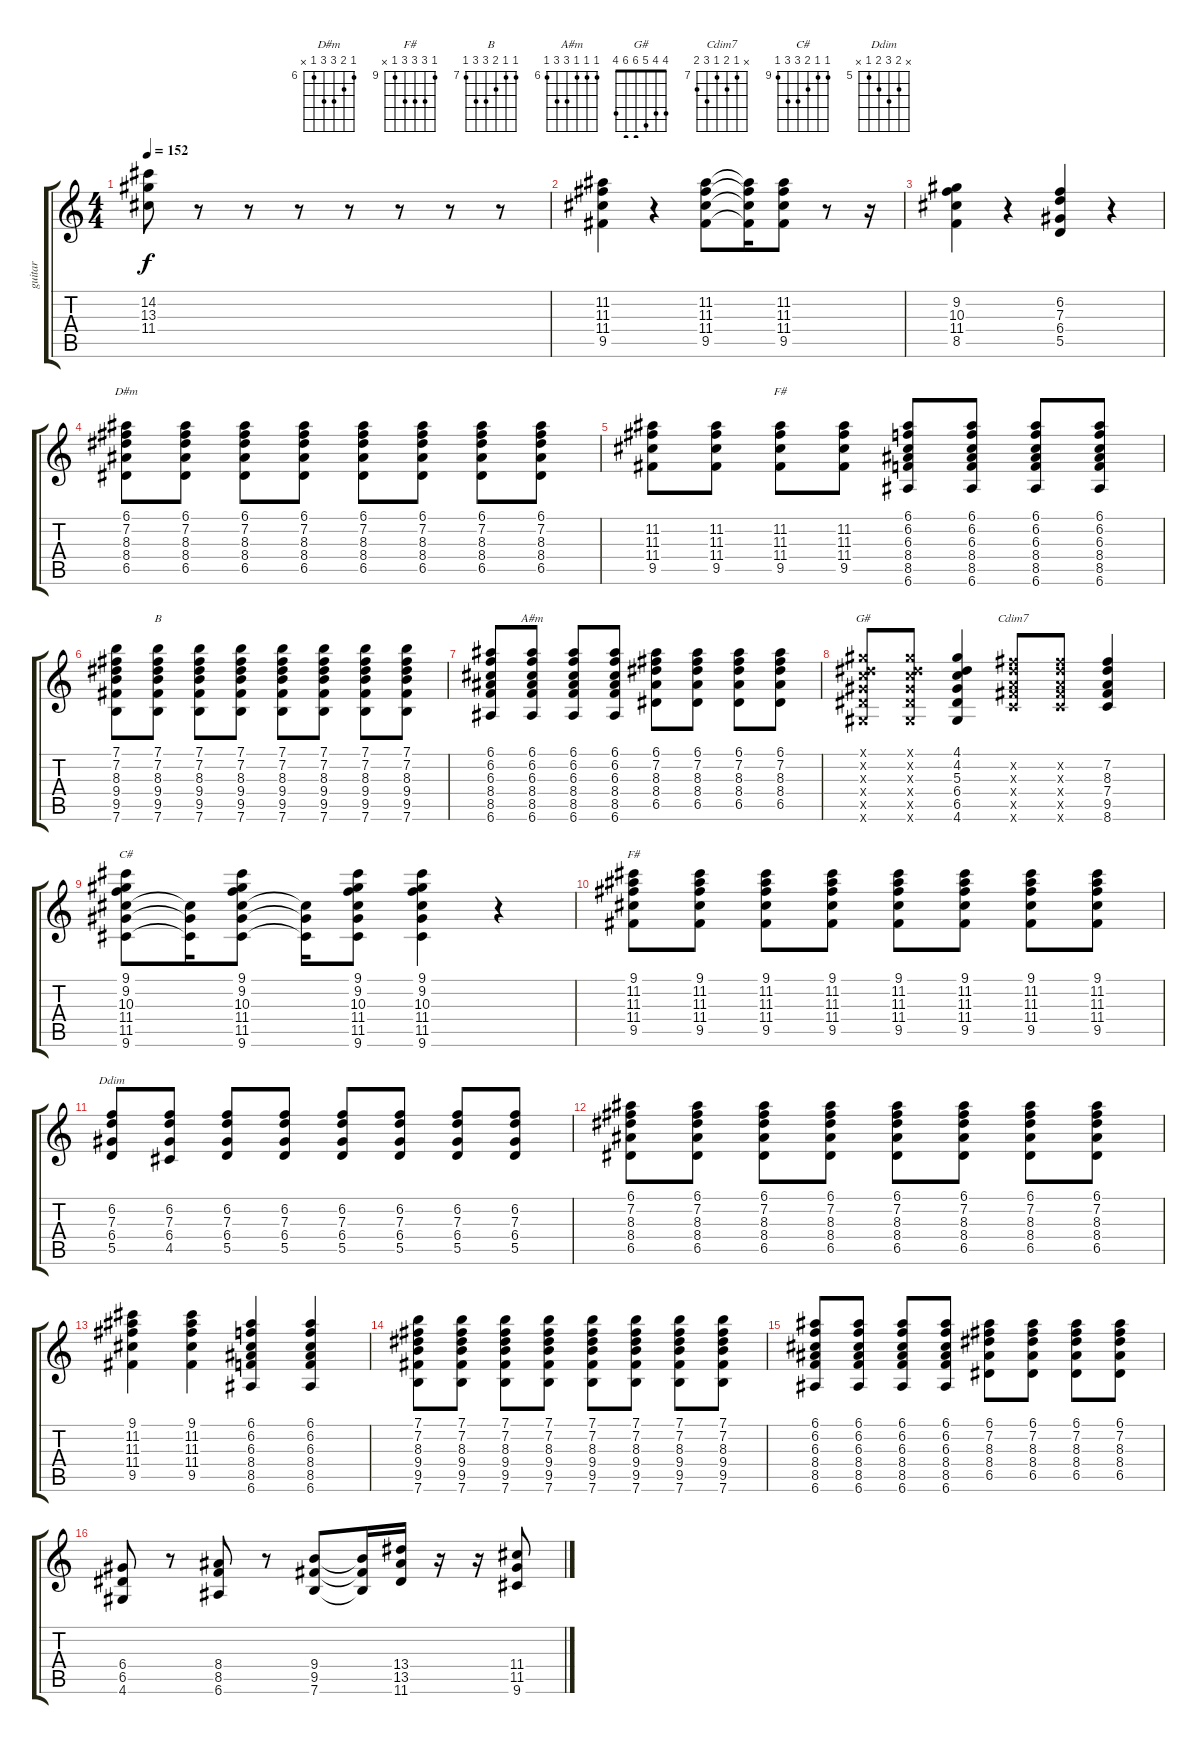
\track ("guitar" "guitar") {instrument electricguitarclean}
\staff {score tabs}
\tuning (E4 B3 G3 D3 A2 E2) {hide}
\chord ("D#m" 6 7 8 8 6 x) {firstfret 6}
\chord ("F#" x 11 11 11 9 x) {firstfret 9}
\chord ("B" 7 7 8 9 9 7) {firstfret 7}
\chord ("A#m" 6 6 6 8 8 6) {firstfret 6}
\chord ("G#" 4 4 5 6 6 4)
\chord ("Cdim7" x 7 8 7 9 8) {firstfret 7}
\chord ("C#" 9 9 10 11 11 9) {firstfret 9}
\chord ("F#" 9 11 11 11 9 x) {firstfret 9}
\chord ("Ddim" x 6 7 6 5 x) {firstfret 5}
\ts (4 4)
\tempo 152
\clef g2
\ks c
(14.2 13.3 11.4).8{dy f} r.8 r.8 r.8 r.8 r.8 r.8 r.8 |
(11.2 11.3 11.4 9.5).4 r.4 (11.2 11.3 11.4 9.5).8 (11.2{t} 11.3{t} 11.4{t} 9.5{t}).16 (11.2 11.3 11.4 9.5).8 r.8 r.16 |
(9.2 10.3 11.4 8.5).4 r.4 (6.2 7.3 6.4 5.5).4 r.4 |
(6.1 7.2 8.3 8.4 6.5).8{ch "D#m"} (6.1 7.2 8.3 8.4 6.5).8 (6.1 7.2 8.3 8.4 6.5).8 (6.1 7.2 8.3 8.4 6.5).8 (6.1 7.2 8.3 8.4 6.5).8 (6.1 7.2 8.3 8.4 6.5).8 (6.1 7.2 8.3 8.4 6.5).8 (6.1 7.2 8.3 8.4 6.5).8 |
(11.2 11.3 11.4 9.5).8 (11.2 11.3 11.4 9.5).8 (11.2 11.3 11.4 9.5).8{ch "F#"} (11.2 11.3 11.4 9.5).8 (6.1 6.2 6.3 8.4 8.5 6.6).8 (6.1 6.2 6.3 8.4 8.5 6.6).8 (6.1 6.2 6.3 8.4 8.5 6.6).8 (6.1 6.2 6.3 8.4 8.5 6.6).8 |
(7.1 7.2 8.3 9.4 9.5 7.6).8 (7.1 7.2 8.3 9.4 9.5 7.6).8{ch "B"} (7.1 7.2 8.3 9.4 9.5 7.6).8 (7.1 7.2 8.3 9.4 9.5 7.6).8 (7.1 7.2 8.3 9.4 9.5 7.6).8 (7.1 7.2 8.3 9.4 9.5 7.6).8 (7.1 7.2 8.3 9.4 9.5 7.6).8 (7.1 7.2 8.3 9.4 9.5 7.6).8 |
(6.1 6.2 6.3 8.4 8.5 6.6).8 (6.1 6.2 6.3 8.4 8.5 6.6).8{ch "A#m"} (6.1 6.2 6.3 8.4 8.5 6.6).8 (6.1 6.2 6.3 8.4 8.5 6.6).8 (6.1 7.2 8.3 8.4 6.5).8 (6.1 7.2 8.3 8.4 6.5).8 (6.1 7.2 8.3 8.4 6.5).8 (6.1 7.2 8.3 8.4 6.5).8 |
(4.1{x} 4.2{x} 5.3{x} 6.4{x} 6.5{x} 4.6{x}).8{ch "G#"} (4.1{x} 4.2{x} 5.3{x} 6.4{x} 6.5{x} 4.6{x}).8 (4.1 4.2 5.3 6.4 6.5 4.6).4 (7.2{x} 8.3{x} 7.4{x} 9.5{x} 8.6{x}).8{ch "Cdim7"} (7.2{x} 8.3{x} 7.4{x} 9.5{x} 8.6{x}).8 (7.2 8.3 7.4 9.5 8.6).4 |
(9.1 9.2 10.3 11.4 11.5 9.6).8{ch "C#"} (11.4{t} 11.5{t} 9.6{t}).16 (9.1 9.2 10.3 11.4 11.5 9.6).8 (11.4{t} 11.5{t} 9.6{t}).16 (9.1 9.2 10.3 11.4 11.5 9.6).8 (9.1 9.2 10.3 11.4 11.5 9.6).4 r.4 |
(9.1 11.2 11.3 11.4 9.5).8{ch "F#"} (9.1 11.2 11.3 11.4 9.5).8 (9.1 11.2 11.3 11.4 9.5).8 (9.1 11.2 11.3 11.4 9.5).8 (9.1 11.2 11.3 11.4 9.5).8 (9.1 11.2 11.3 11.4 9.5).8 (9.1 11.2 11.3 11.4 9.5).8 (9.1 11.2 11.3 11.4 9.5).8 |
(6.2 7.3 6.4 5.5).8{ch "Ddim"} (6.2 7.3 6.4 4.5).8 (6.2 7.3 6.4 5.5).8 (6.2 7.3 6.4 5.5).8 (6.2 7.3 6.4 5.5).8 (6.2 7.3 6.4 5.5).8 (6.2 7.3 6.4 5.5).8 (6.2 7.3 6.4 5.5).8 |
(6.1 7.2 8.3 8.4 6.5).8 (6.1 7.2 8.3 8.4 6.5).8 (6.1 7.2 8.3 8.4 6.5).8 (6.1 7.2 8.3 8.4 6.5).8 (6.1 7.2 8.3 8.4 6.5).8 (6.1 7.2 8.3 8.4 6.5).8 (6.1 7.2 8.3 8.4 6.5).8 (6.1 7.2 8.3 8.4 6.5).8 |
(9.1 11.2 11.3 11.4 9.5).4 (9.1 11.2 11.3 11.4 9.5).4 (6.1 6.2 6.3 8.4 8.5 6.6).4 (6.1 6.2 6.3 8.4 8.5 6.6).4 |
(7.1 7.2 8.3 9.4 9.5 7.6).8 (7.1 7.2 8.3 9.4 9.5 7.6).8 (7.1 7.2 8.3 9.4 9.5 7.6).8 (7.1 7.2 8.3 9.4 9.5 7.6).8 (7.1 7.2 8.3 9.4 9.5 7.6).8 (7.1 7.2 8.3 9.4 9.5 7.6).8 (7.1 7.2 8.3 9.4 9.5 7.6).8 (7.1 7.2 8.3 9.4 9.5 7.6).8 |
(6.1 6.2 6.3 8.4 8.5 6.6).8 (6.1 6.2 6.3 8.4 8.5 6.6).8 (6.1 6.2 6.3 8.4 8.5 6.6).8 (6.1 6.2 6.3 8.4 8.5 6.6).8 (6.1 7.2 8.3 8.4 6.5).8 (6.1 7.2 8.3 8.4 6.5).8 (6.1 7.2 8.3 8.4 6.5).8 (6.1 7.2 8.3 8.4 6.5).8 |
(6.4 6.5 4.6).8 r.8 (8.4 8.5 6.6).8 r.8 (9.4 9.5 7.6).8 (9.4{t} 9.5{t} 7.6{t}).16 (13.4 13.5 11.6).16 r.16 r.16 (11.4 11.5 9.6).8
